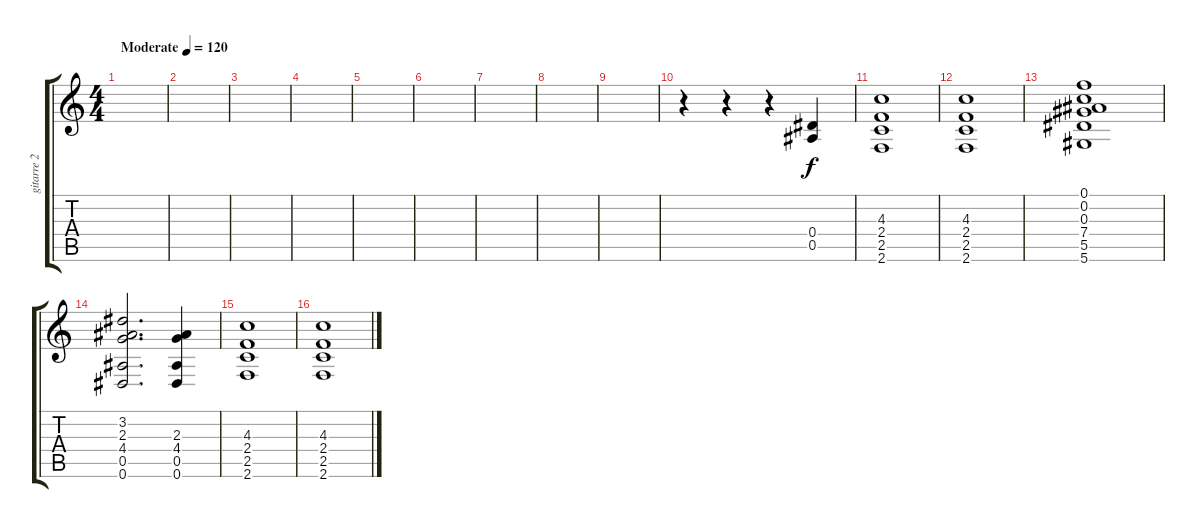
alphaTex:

\track ("gitarre 2" "gitarre 2") {instrument overdrivenguitar}
\staff {score tabs}
\tuning (F4 C4 Ab3 Eb3 Bb2 Eb2) {hide}
\ts (4 4)
\tempo (120 "Moderate")
\clef g2
\ks c
|
|
|
|
|
|
|
|
|
r.4 r.4 r.4 (0.4 0.5).4 |
(4.3 2.4 2.5 2.6).1 |
(4.3 2.4 2.5 2.6).1 |
(0.1 0.2 0.3 7.4 5.5 5.6).1 |
(3.2 2.3 4.4 0.5 0.6).2{d} (2.3 4.4 0.5 0.6).4 |
(4.3 2.4 2.5 2.6).1 |
(4.3 2.4 2.5 2.6).1
